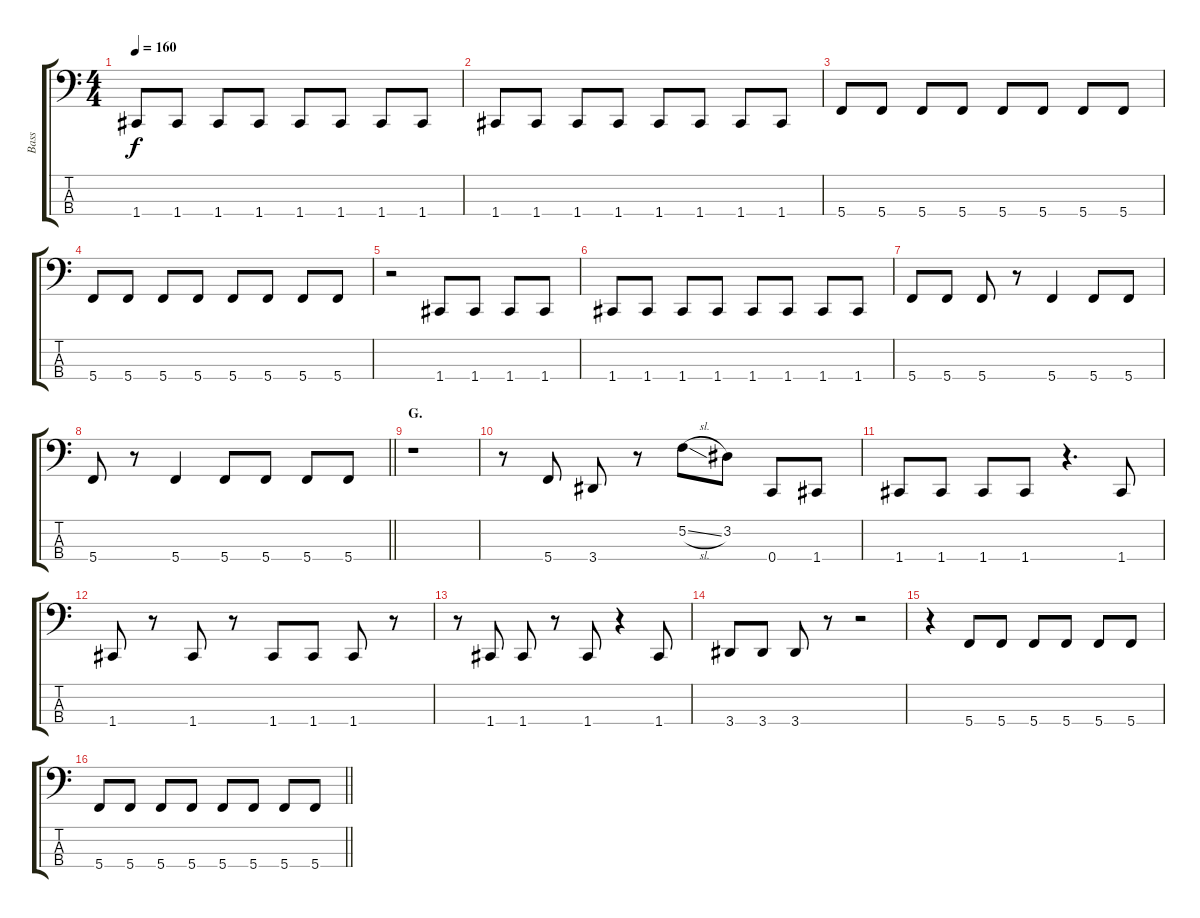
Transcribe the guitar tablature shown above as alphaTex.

\track ("Bass" "Bass") {instrument electricbasspick}
\staff {score tabs}
\tuning (F2 C2 G1 C1) {hide}
\ts (4 4)
\tempo 160
\clef f4
\ks c
1.4.8{dy f} 1.4.8 1.4.8 1.4.8 1.4.8 1.4.8 1.4.8 1.4.8 |
1.4.8 1.4.8 1.4.8 1.4.8 1.4.8 1.4.8 1.4.8 1.4.8 |
5.4.8 5.4.8 5.4.8 5.4.8 5.4.8 5.4.8 5.4.8 5.4.8 |
5.4.8 5.4.8 5.4.8 5.4.8 5.4.8 5.4.8 5.4.8 5.4.8 |
r.2 1.4.8 1.4.8 1.4.8 1.4.8 |
1.4.8 1.4.8 1.4.8 1.4.8 1.4.8 1.4.8 1.4.8 1.4.8 |
5.4.8 5.4.8 5.4.8 r.8 5.4.4 5.4.8 5.4.8 |
\barLineRight lightlight
5.4.8 r.8 5.4.4 5.4.8 5.4.8 5.4.8 5.4.8 |
\section ("" "G.")
r.1 |
r.8 5.4.8 3.4.8 r.8 5.2{sl}.8 3.2.8 0.4.8 1.4.8 |
1.4.8 1.4.8 1.4.8 1.4.8 r.4{d} 1.4.8 |
1.4.8 r.8 1.4.8 r.8 1.4.8 1.4.8 1.4.8 r.8 |
r.8 1.4.8 1.4.8 r.8 1.4.8 r.4 1.4.8 |
3.4.8 3.4.8 3.4.8 r.8 r.2 |
r.4 5.4.8 5.4.8 5.4.8 5.4.8 5.4.8 5.4.8 |
\barLineRight lightlight
5.4.8 5.4.8 5.4.8 5.4.8 5.4.8 5.4.8 5.4.8 5.4.8
